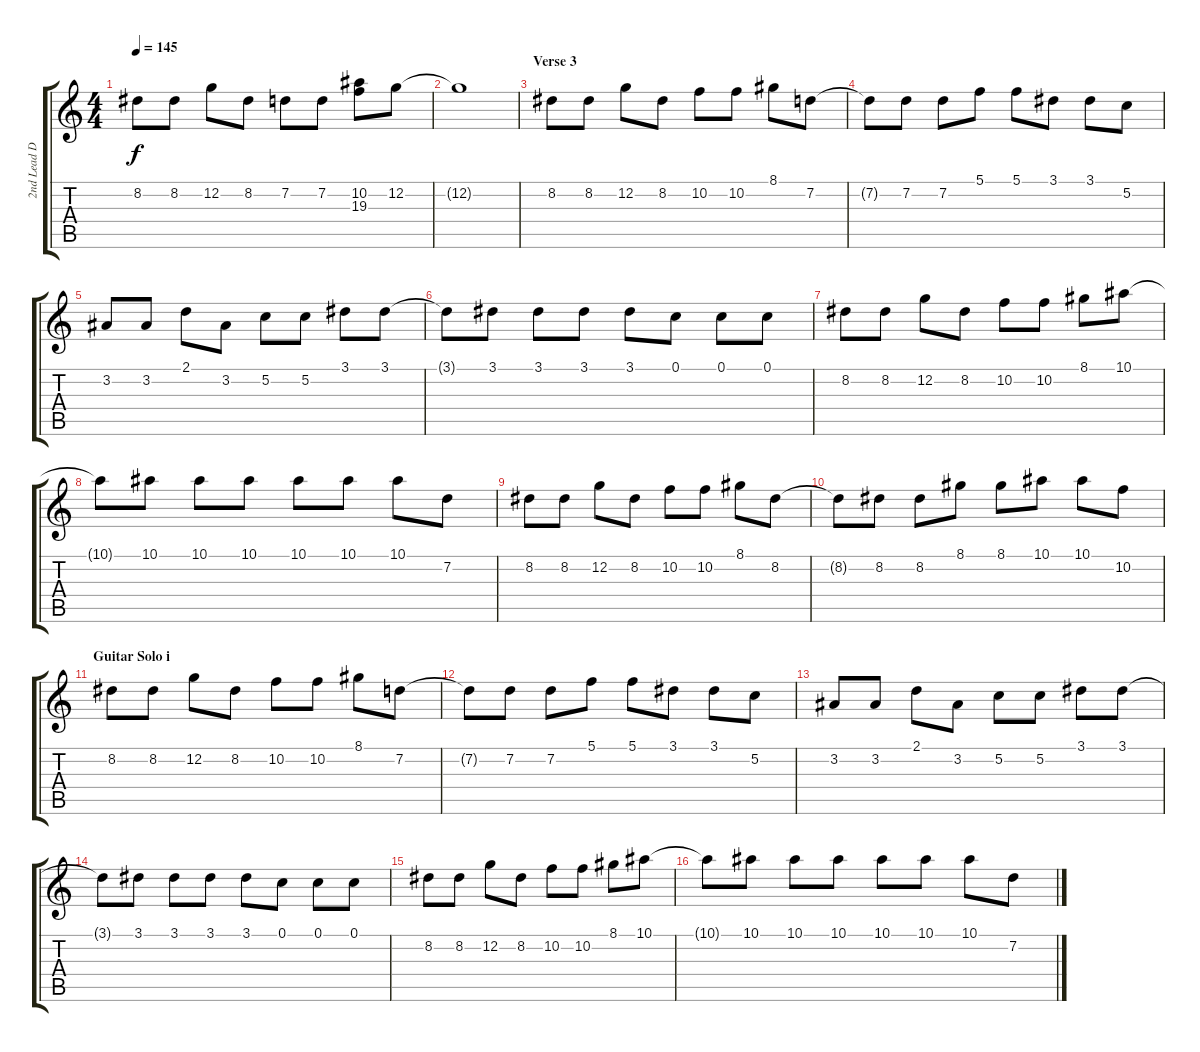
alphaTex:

\track ("2nd Lead Distortion Guitar" "2nd Lead D") {instrument distortionguitar}
\staff {score tabs}
\tuning (C4 G3 Eb3 Bb2 F2 C2) {hide}
\ts (4 4)
\tempo 145
\clef g2
\ks c
8.2.8{dy f} 8.2.8 12.2.8 8.2.8 7.2.8 7.2.8 (10.2 19.3{t}).8 12.2.8 |
12.2{t}.1 |
\section ("" "Verse 3")
8.2.8 8.2.8 12.2.8 8.2.8 10.2.8 10.2.8 8.1.8 7.2.8 |
7.2{t}.8 7.2.8 7.2.8 5.1.8 5.1.8 3.1.8 3.1.8 5.2.8 |
3.2.8 3.2.8 2.1.8 3.2.8 5.2.8 5.2.8 3.1.8 3.1.8 |
3.1{t}.8 3.1.8 3.1.8 3.1.8 3.1.8 0.1.8 0.1.8 0.1.8 |
8.2.8 8.2.8 12.2.8 8.2.8 10.2.8 10.2.8 8.1.8 10.1.8 |
10.1{t}.8 10.1.8 10.1.8 10.1.8 10.1.8 10.1.8 10.1.8 7.2.8 |
8.2.8 8.2.8 12.2.8 8.2.8 10.2.8 10.2.8 8.1.8 8.2.8 |
8.2{t}.8 8.2.8 8.2.8 8.1.8 8.1.8 10.1.8 10.1.8 10.2.8 |
\section ("" "Guitar Solo i")
8.2.8 8.2.8 12.2.8 8.2.8 10.2.8 10.2.8 8.1.8 7.2.8 |
7.2{t}.8 7.2.8 7.2.8 5.1.8 5.1.8 3.1.8 3.1.8 5.2.8 |
3.2.8 3.2.8 2.1.8 3.2.8 5.2.8 5.2.8 3.1.8 3.1.8 |
3.1{t}.8 3.1.8 3.1.8 3.1.8 3.1.8 0.1.8 0.1.8 0.1.8 |
8.2.8 8.2.8 12.2.8 8.2.8 10.2.8 10.2.8 8.1.8 10.1.8 |
10.1{t}.8 10.1.8 10.1.8 10.1.8 10.1.8 10.1.8 10.1.8 7.2.8
